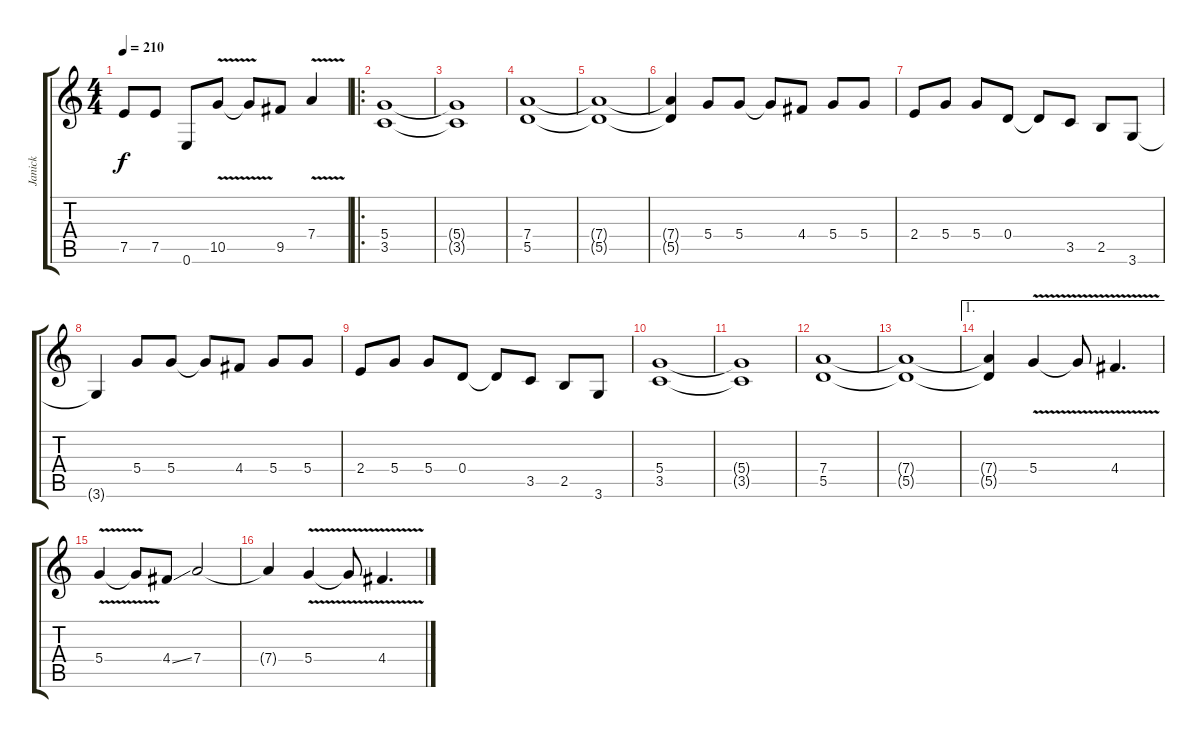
\track ("Janick" "Janick") {instrument distortionguitar}
\staff {score tabs}
\tuning (E4 B3 G3 D3 A2 E2) {hide}
\ts (4 4)
\tempo 210
\clef g2
\ks c
7.5.8{dy f} 7.5.8 0.6.8 10.5{v}.8 10.5{t}.8 9.5.8 7.4{v}.4 |
\ro
(5.4 3.5).1 |
(5.4{t} 3.5{t}).1 |
(7.4 5.5).1 |
(7.4{t} 5.5{t}).1 |
(7.4{t} 5.5{t}).4 5.4.8 5.4.8 5.4{t}.8 4.4.8 5.4.8 5.4.8 |
2.4.8 5.4.8 5.4.8 0.4.8 0.4{t}.8 3.5.8 2.5.8 3.6.8 |
3.6{t}.4 5.4.8 5.4.8 5.4{t}.8 4.4.8 5.4.8 5.4.8 |
2.4.8 5.4.8 5.4.8 0.4.8 0.4{t}.8 3.5.8 2.5.8 3.6.8 |
(5.4 3.5).1 |
(5.4{t} 3.5{t}).1 |
(7.4 5.5).1 |
(7.4{t} 5.5{t}).1 |
\ae 1
(7.4{t} 5.5{t}).4 5.4{v}.4 5.4{t}.8 4.4{v}.4{d} |
5.4{v}.4 5.4{t}.8 4.4{ss}.8 7.4.2 |
7.4{t}.4 5.4{v}.4 5.4{t}.8 4.4{v}.4{d}
